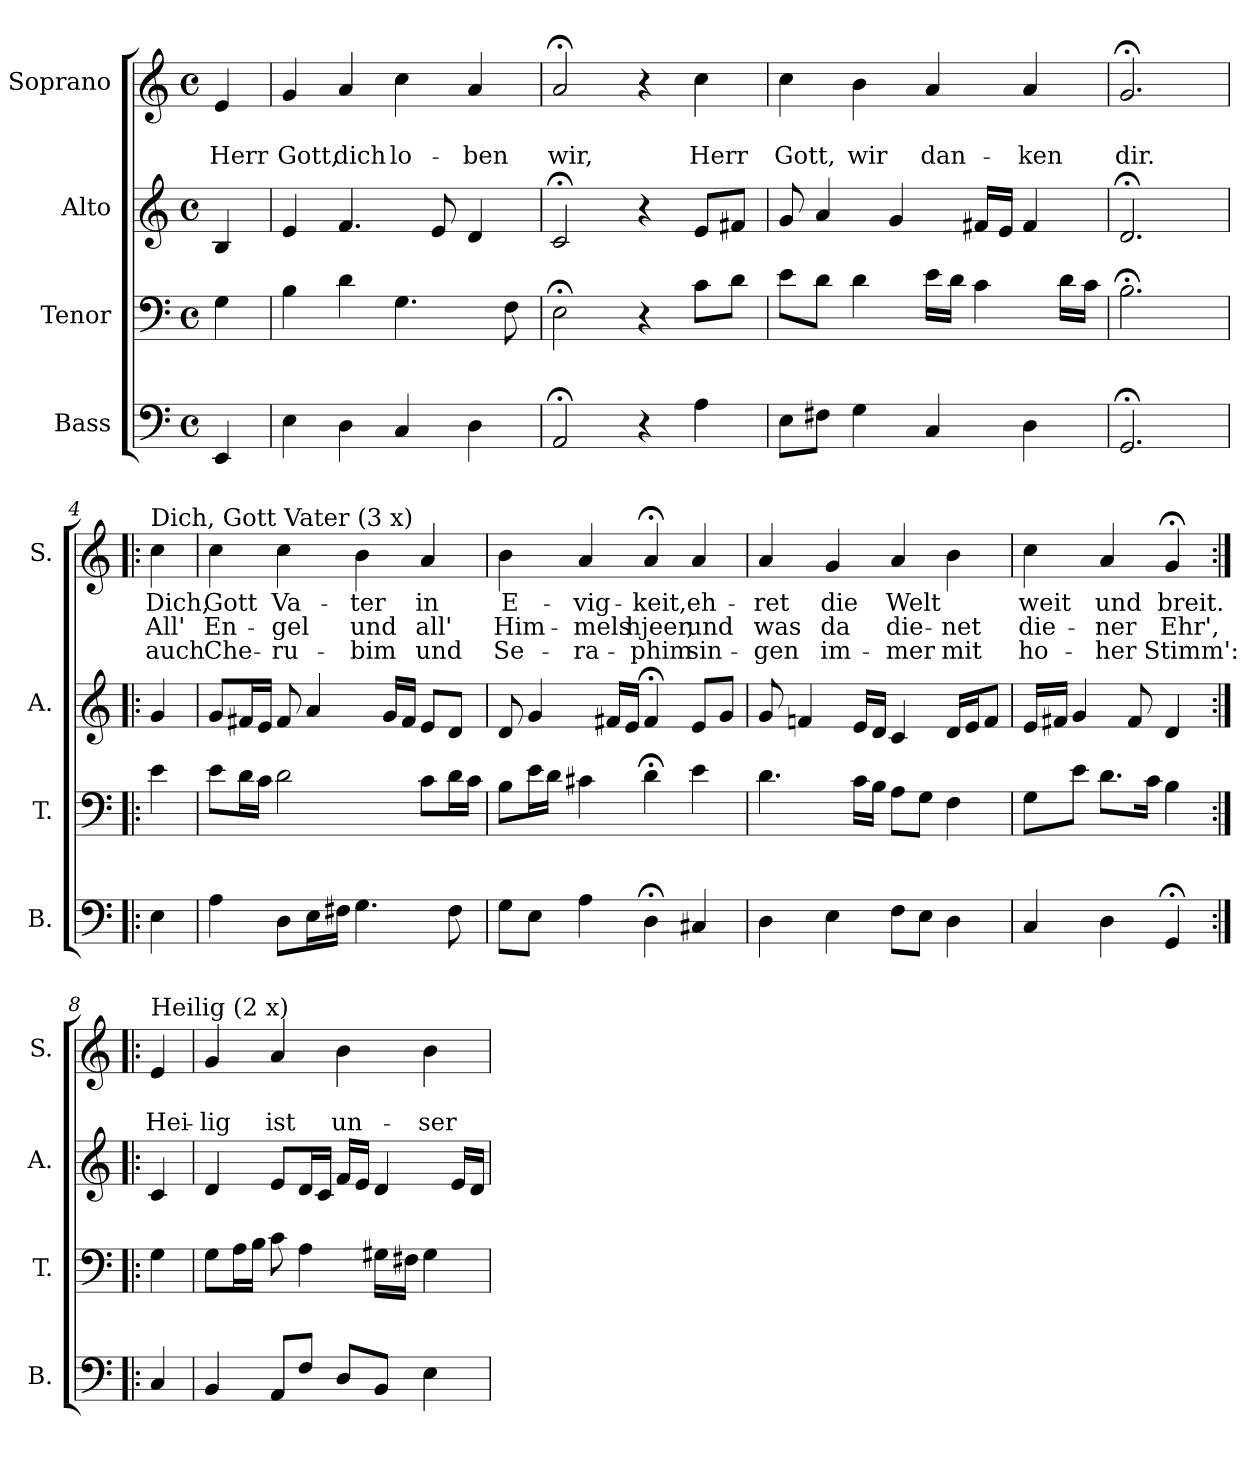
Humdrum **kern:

**kern	**kern	**kern	**kern	**text	**text	**text
*part4	*part3	*part2	*part1	*part1	*part1	*part1
*staff4	*staff3	*staff2	*staff1	*staff1	*staff1	*staff1
*I"Bass	*I"Tenor	*I"Alto	*I"Soprano	*	*	*
*I'B.	*I'T.	*I'A.	*I'S.	*	*	*
*clefF4	*clefF4	*clefG2	*clefG2	*	*	*
*k[]	*k[]	*k[]	*k[]	*	*	*
*	*	*	*a:	*	*	*
*M4/4	*M4/4	*M4/4	*M4/4	*	*	*
*met(c)	*met(c)	*met(c)	*met(c)	*	*	*
=	=	=	=	=	=	=
4EE/	4G\	4B/	4e/	.	Herr	.
=1	=1	=1	=1	=1	=1	=1
4E\	4B\	4e/	4g/	.	Gott,	.
4D\	4d\	4.f/	4a/	.	dich	.
4C/	4.G\	.	4cc\	.	lo-	.
.	.	8e/	.	.	.	.
4D\	.	4d/	4a/	.	-ben	.
.	8F\	.	.	.	.	.
=2	=2	=2	=2	=2	=2	=2
2AA;</	2E;<\	2c;</	2a;</	.	wir,	.
4r	4r	4r	4r	.	.	.
4A\	8c\L	8e/L	4cc\	.	Herr	.
.	8d\J	8f#X/J	.	.	.	.
=3	=3	=3	=3	=3	=3	=3
8E\L	8e\L	8g/	4cc\	.	Gott,	.
8F#X\J	8d\J	4a/	.	.	.	.
4G\	4d\	.	4b\	.	wir	.
.	.	4g/	.	.	.	.
4C/	16e\LL	.	4a/	.	dan-	.
.	16d\JJ	.	.	.	.	.
.	4c\	16f#X/LL	.	.	.	.
.	.	16e/JJ	.	.	.	.
4D\	.	4f#/	4a/	.	-ken	.
.	16d\LL	.	.	.	.	.
.	16c\JJ	.	.	.	.	.
=4	=4	=4	=4	=4	=4	=4
2.GG;</	2.B;<\	2.d;</	2.g;</	.	dir.	.
!!LO:LB:g=z
=4a!|:	=4a!|:	=4a!|:	=4a!|:	=4a!|:	=4a!|:	=4a!|:
!	!	!	!LO:TX:a:t=Dich, Gott Vater (3 x)	!	!	!
4E\	4e\	4g/	4cc\	Dich,	All'	auch
=5	=5	=5	=5	=5	=5	=5
4A\	8e\L	8g/L	4cc\	Gott	En-	Che-
.	16d\L	16f#X/L	.	.	.	.
.	16c\JJ	16e/JJ	.	.	.	.
8D\L	2d\	8f#/	4cc\	Va-	-gel	-ru-
16E\L	.	4a/	.	.	.	.
16F#X\JJ	.	.	.	.	.	.
4.G\	.	.	4b\	-ter	und	-bim
.	.	16g/LL	.	.	.	.
.	.	16f#/JJ	.	.	.	.
.	8c\L	8e/L	4a/	in	all'	und
8F#\	16d\L	8d/J	.	.	.	.
.	16c\JJ	.	.	.	.	.
=6	=6	=6	=6	=6	=6	=6
8G\L	8B\L	8d/	4b\	E-	Him-	Se-
8E\J	16e\L	4g/	.	.	.	.
.	16d\JJ	.	.	.	.	.
4A\	4c#X\	.	4a/	-vig-	-mels	-ra-
.	.	16f#X/LL	.	.	.	.
.	.	16e/JJ	.	.	.	.
4D;<\	4d;<\	4f#;</	4a;</	-keit,	hjeer,	-phim
4C#X/	4e\	8e/L	4a/	eh-	und	sin-
.	.	8g/J	.	.	.	.
=7	=7	=7	=7	=7	=7	=7
4D\	4.d\	8g/	4a/	-ret	was	-gen
.	.	4fn/	.	.	.	.
4E\	.	.	4g/	die	da	im-
.	16c\LL	16e/LL	.	.	.	.
.	16B\JJ	16d/JJ	.	.	.	.
8F\L	8A\L	4c/	4a/	Welt	die-	-mer
8E\J	8G\J	.	.	.	.	.
4D\	4F\	16d/LL	4b\	.	-net	mit
.	.	16e/J	.	.	.	.
.	.	8f/J	.	.	.	.
!!LO:PB:g=z
=8	=8	=8	=8	=8	=8	=8
4C/	8G\L	16e/LL	4cc\	weit	die-	ho-
.	.	16f#X/JJ	.	.	.	.
.	8e\J	4g/	.	.	.	.
4D\	8.d\L	.	4a/	und	-ner	-her
.	.	8f#/	.	.	.	.
.	16c\Jk	.	.	.	.	.
4GG;</	4B\	4d/	4g;</	breit.	Ehr',	Stimm':
=8a:|!|:	=8a:|!|:	=8a:|!|:	=8a:|!|:	=8a:|!|:	=8a:|!|:	=8a:|!|:
!	!	!	!LO:TX:a:t=Heilig (2 x)	!	!	!
4C/	4G\	4c/	4e/	.	Hei-	.
=9	=9	=9	=9	=9	=9	=9
4BB/	8G\L	4d/	4g/	.	-lig	.
.	16A\L	.	.	.	.	.
.	16B\JJ	.	.	.	.	.
8AA/L	8c\	8e/L	4a/	.	ist	.
8F/J	4A\	16d/L	.	.	.	.
.	.	16c/JJ	.	.	.	.
8D/L	.	16f/LL	4b\	.	un-	.
.	.	16e/JJ	.	.	.	.
8BB/J	16G#X\LL	4d/	.	.	.	.
.	16F#X\JJ	.	.	.	.	.
4E\	4G#\	.	4b\	.	-ser	.
.	.	16e/LL	.	.	.	.
.	.	16d/JJ	.	.	.	.
=	=	=	=	=	=	=
*-	*-	*-	*-	*-	*-	*-
